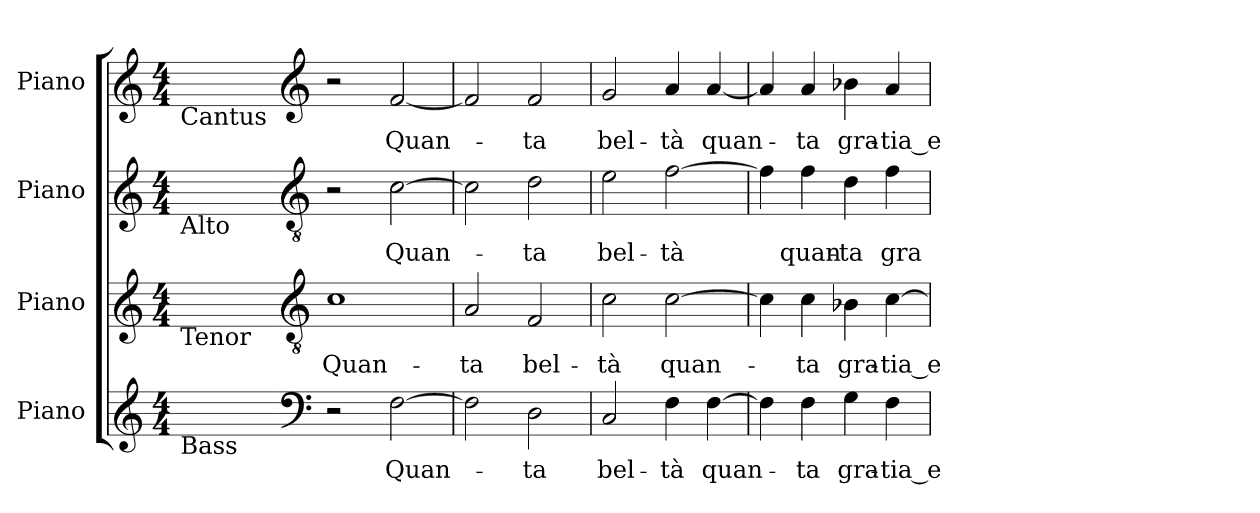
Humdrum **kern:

**kern	**text	**kern	**text	**kern	**text	**kern	**text
*part4	*part4	*part3	*part3	*part2	*part2	*part1	*part1
*staff4	*staff4	*staff3	*staff3	*staff2	*staff2	*staff1	*staff1
*I"Piano	*	*I"Piano	*	*I"Piano	*	*I"Piano	*
*I'Pno.	*	*I'Pno.	*	*I'Pno.	*	*I'Pno.	*
!!LO:PB:g=z
*clefG2	*	*clefG2	*	*clefG2	*	*clefG2	*
*k[]	*	*k[]	*	*k[]	*	*k[]	*
*C:	*	*C:	*	*C:	*	*C:	*
*M4/4	*	*M4/4	*	*M4/4	*	*M4/4	*
=1	=1	=1	=1	=1	=1	=1	=1
!	!	!	!	!	!	!LO:TX:b:t=Cantus	!
!	!	!	!	!LO:TX:b:t=Alto	!	!	!
!	!	!LO:TX:b:t=Tenor	!	!	!	!	!
!LO:TX:b:t=Bass	!	!	!	!	!	!	!
1ryy	.	1ryy	.	1ryy	.	1ryy	.
=2-	=2-	=2-	=2-	=2-	=2-	=2-	=2-
*clefF4	*	*clefGv2	*	*clefGv2	*	*clefG2	*
*k[]	*	*k[]	*	*k[]	*	*k[]	*
*C:	*	*C:	*	*C:	*	*C:	*
!	!	!	!LO:LY:b:color=#000000	!	!	!	!
2r	.	1ci	Quan-	2r	.	2r	.
!	!LO:LY:b:color=#000000	!	!	!	!	!	!
!	!	!	!	!	!LO:LY:b:color=#000000	!	!
!	!	!	!	!	!	!	!LO:LY:b:color=#000000
[2Fi\	Quan-	.	.	[2ci\	Quan-	[2fi/	Quan-
=3	=3	=3	=3	=3	=3	=3	=3
!	!	!	!LO:LY:b:color=#000000	!	!	!	!
2Fi\]	.	2Ai/	-ta	2ci\]	.	2fi/]	.
!	!LO:LY:b:color=#000000	!	!	!	!	!	!
!	!	!	!LO:LY:b:color=#000000	!	!	!	!
!	!	!	!	!	!LO:LY:b:color=#000000	!	!
!	!	!	!	!	!	!	!LO:LY:b:color=#000000
2Di\	-ta	2Fi/	bel-	2di\	-ta	2fi/	-ta
=4	=4	=4	=4	=4	=4	=4	=4
!	!LO:LY:b:color=#000000	!	!	!	!	!	!
!	!	!	!LO:LY:b:color=#000000	!	!	!	!
!	!	!	!	!	!LO:LY:b:color=#000000	!	!
!	!	!	!	!	!	!	!LO:LY:b:color=#000000
2Ci/	bel-	2ci\	-tà	2ei\	bel-	2gi/	bel-
!	!LO:LY:b:color=#000000	!	!	!	!	!	!
!	!	!	!LO:LY:b:color=#000000	!	!	!	!
!	!	!	!	!	!LO:LY:b:color=#000000	!	!
!	!	!	!	!	!	!	!LO:LY:b:color=#000000
4Fi\	-tà	[2ci\	quan-	[2fi\	-tà	4ai/	-tà
!	!LO:LY:b:color=#000000	!	!	!	!	!	!
!	!	!	!	!	!	!	!LO:LY:b:color=#000000
[4Fi\	quan-	.	.	.	.	[4ai/	quan-
=5	=5	=5	=5	=5	=5	=5	=5
4Fi\]	.	4ci\]	.	4fi\]	.	4ai/]	.
!	!LO:LY:b:color=#000000	!	!	!	!	!	!
!	!	!	!LO:LY:b:color=#000000	!	!	!	!
!	!	!	!	!	!LO:LY:b:color=#000000	!	!
!	!	!	!	!	!	!	!LO:LY:b:color=#000000
4Fi\	-ta	4ci\	-ta	4fi\	quan-	4ai/	-ta
!	!LO:LY:b:color=#000000	!	!	!	!	!	!
!	!	!	!LO:LY:b:color=#000000	!	!	!	!
!	!	!	!	!	!LO:LY:b:color=#000000	!	!
!	!	!	!	!	!	!	!LO:LY:b:color=#000000
4Gi\	gra-	4B-i\	gra-	4di\	-ta	4b-i\	gra-
!	!LO:LY:b:color=#000000	!	!	!	!	!	!
!	!	!	!LO:LY:b:color=#000000	!	!	!	!
!	!	!	!	!	!LO:LY:b:color=#000000	!	!
!	!	!	!	!	!	!	!LO:LY:b:color=#000000
4Fi\	-tia_e	[4ci\	-tia_e	4fi\	gra-	4ai/	-tia_e
=	=	=	=	=	=	=	=
*-	*-	*-	*-	*-	*-	*-	*-
